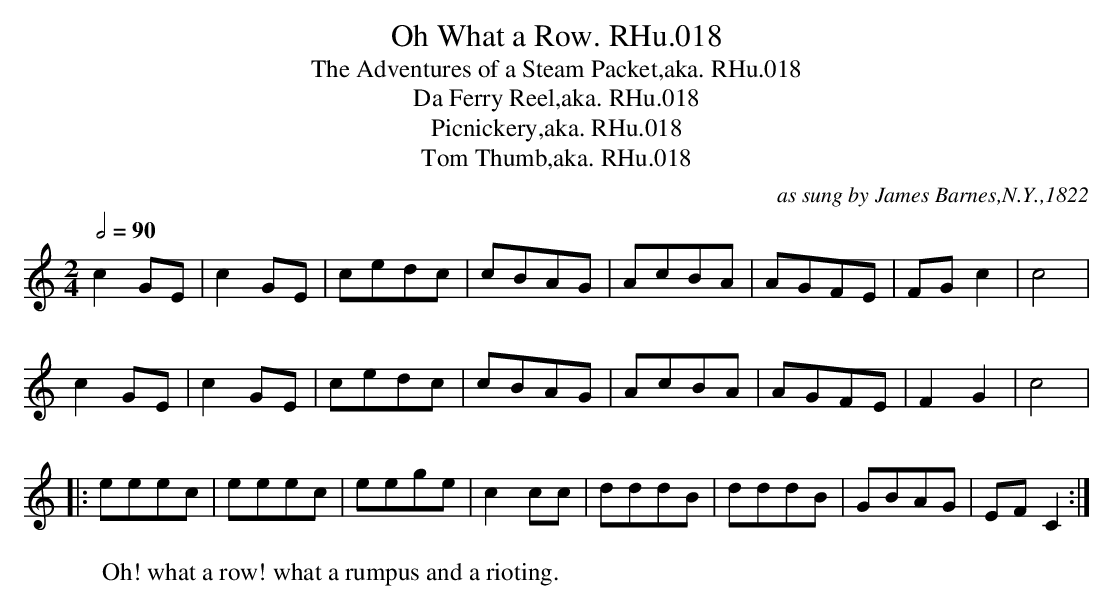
X:1
T:Oh What a Row. RHu.018
T:Adventures of a Steam Packet,aka. RHu.018, The
T:Da Ferry Reel,aka. RHu.018
T:Picnickery,aka. RHu.018
T:Tom Thumb,aka. RHu.018
M:2/4
L:1/8
Q:1/2=90
C:as sung by James Barnes,N.Y.,1822
W:Oh! what a row! what a rumpus and a rioting.
K:C
c2GE|c2GE|cedc|cBAG|AcBA|AGFE|FG c2|c4|
c2GE|c2GE|cedc|cBAG|AcBA|AGFE|F2G2|c4|
|:eeec|eeec|eege|c2cc|dddB|dddB|GBAG|EFC2:|
